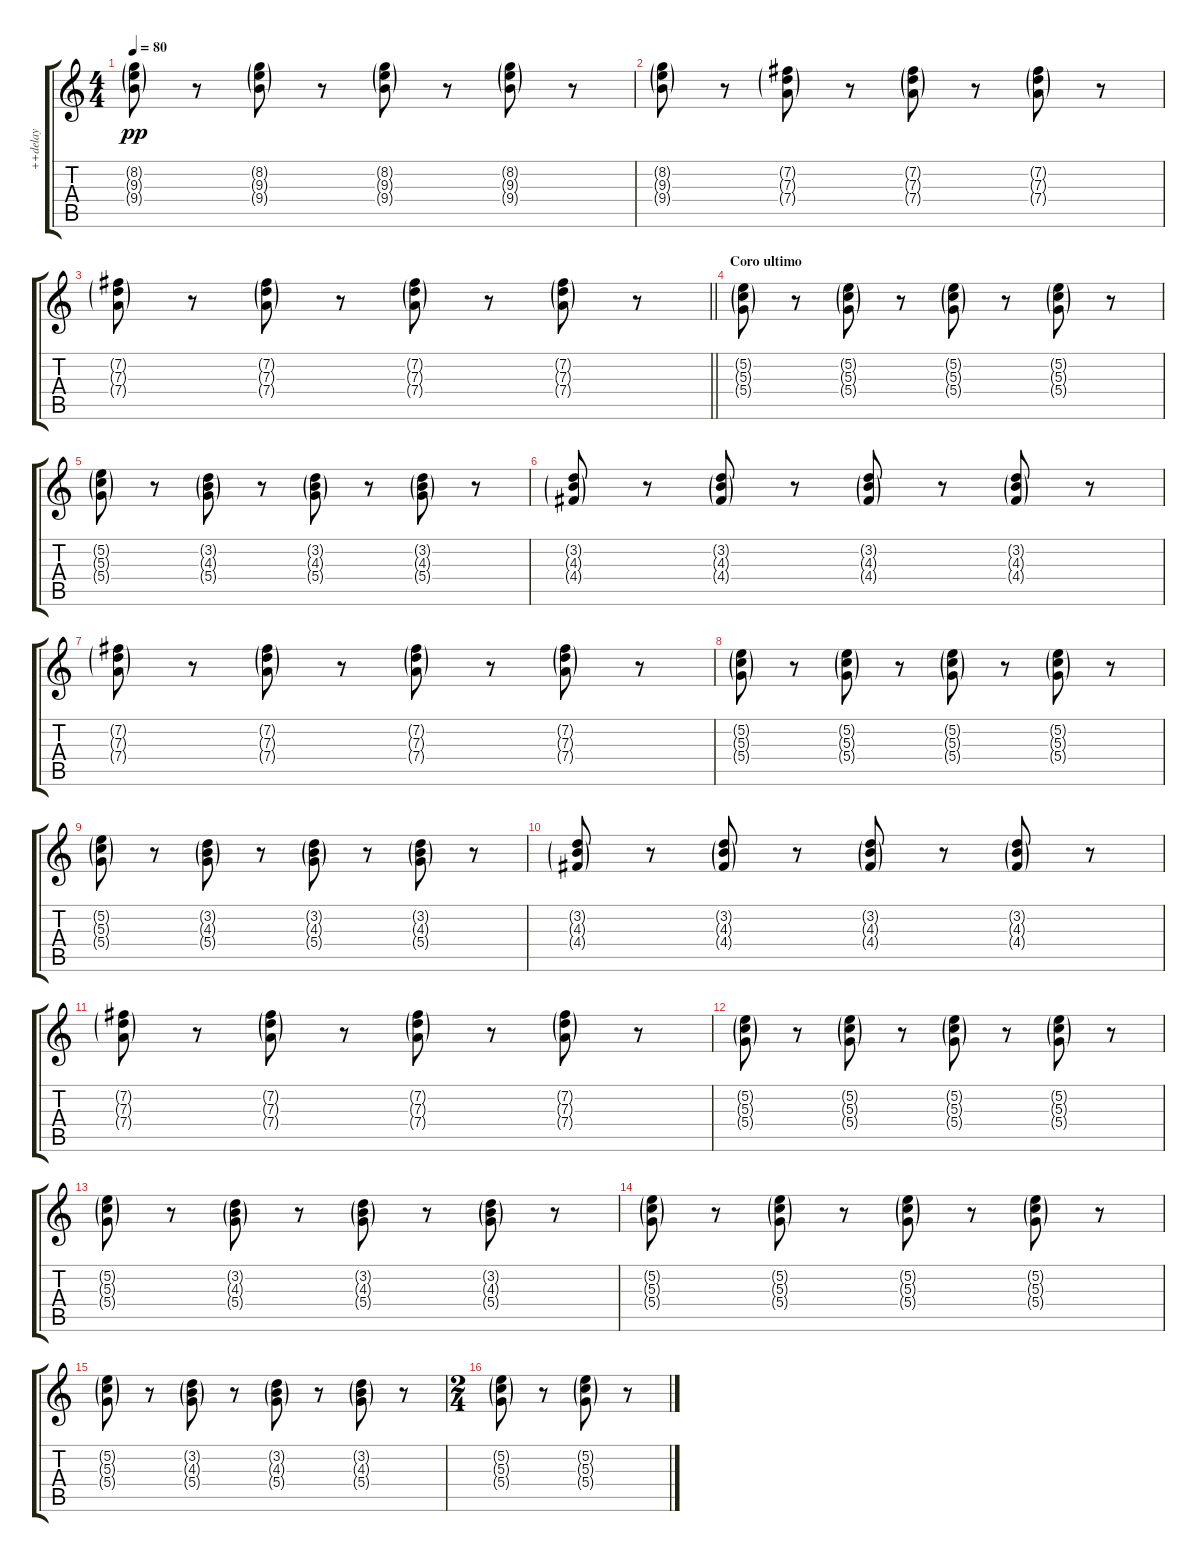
\track ("++delay" "++delay") {instrument acousticguitarsteel}
\staff {score tabs}
\tuning (E4 B3 G3 D3 A2 E2) {hide}
\ts (4 4)
\tempo 80
\clef g2
\ks c
(8.2{g} 9.3{g} 9.4{g}).8{dy pp} r.8 (8.2{g} 9.3{g} 9.4{g}).8 r.8 (8.2{g} 9.3{g} 9.4{g}).8 r.8 (8.2{g} 9.3{g} 9.4{g}).8 r.8 |
(8.2{g} 9.3{g} 9.4{g}).8 r.8 (7.2{g} 7.3{g} 7.4{g}).8 r.8 (7.2{g} 7.3{g} 7.4{g}).8 r.8 (7.2{g} 7.3{g} 7.4{g}).8 r.8 |
\barLineRight lightlight
(7.2{g} 7.3{g} 7.4{g}).8 r.8 (7.2{g} 7.3{g} 7.4{g}).8 r.8 (7.2{g} 7.3{g} 7.4{g}).8 r.8 (7.2{g} 7.3{g} 7.4{g}).8 r.8 |
\section ("" "Coro ultimo")
(5.2{g} 5.3{g} 5.4{g}).8{volume 11} r.8 (5.2{g} 5.3{g} 5.4{g}).8 r.8 (5.2{g} 5.3{g} 5.4{g}).8 r.8 (5.2{g} 5.3{g} 5.4{g}).8 r.8 |
(5.2{g} 5.3{g} 5.4{g}).8 r.8 (3.2{g} 4.3{g} 5.4{g}).8 r.8 (3.2{g} 4.3{g} 5.4{g}).8 r.8 (3.2{g} 4.3{g} 5.4{g}).8 r.8 |
(3.2{g} 4.3{g} 4.4{g}).8 r.8 (3.2{g} 4.3{g} 4.4{g}).8 r.8 (3.2{g} 4.3{g} 4.4{g}).8 r.8 (3.2{g} 4.3{g} 4.4{g}).8 r.8 |
(7.2{g} 7.3{g} 7.4{g}).8 r.8 (7.2{g} 7.3{g} 7.4{g}).8 r.8 (7.2{g} 7.3{g} 7.4{g}).8 r.8 (7.2{g} 7.3{g} 7.4{g}).8 r.8 |
(5.2{g} 5.3{g} 5.4{g}).8 r.8 (5.2{g} 5.3{g} 5.4{g}).8 r.8 (5.2{g} 5.3{g} 5.4{g}).8 r.8 (5.2{g} 5.3{g} 5.4{g}).8 r.8 |
(5.2{g} 5.3{g} 5.4{g}).8 r.8 (3.2{g} 4.3{g} 5.4{g}).8 r.8 (3.2{g} 4.3{g} 5.4{g}).8 r.8 (3.2{g} 4.3{g} 5.4{g}).8 r.8 |
(3.2{g} 4.3{g} 4.4{g}).8 r.8 (3.2{g} 4.3{g} 4.4{g}).8 r.8 (3.2{g} 4.3{g} 4.4{g}).8 r.8 (3.2{g} 4.3{g} 4.4{g}).8 r.8 |
(7.2{g} 7.3{g} 7.4{g}).8 r.8 (7.2{g} 7.3{g} 7.4{g}).8 r.8 (7.2{g} 7.3{g} 7.4{g}).8 r.8 (7.2{g} 7.3{g} 7.4{g}).8 r.8 |
(5.2{g} 5.3{g} 5.4{g}).8 r.8 (5.2{g} 5.3{g} 5.4{g}).8 r.8 (5.2{g} 5.3{g} 5.4{g}).8 r.8 (5.2{g} 5.3{g} 5.4{g}).8 r.8 |
(5.2{g} 5.3{g} 5.4{g}).8 r.8 (3.2{g} 4.3{g} 5.4{g}).8 r.8 (3.2{g} 4.3{g} 5.4{g}).8 r.8 (3.2{g} 4.3{g} 5.4{g}).8 r.8 |
(5.2{g} 5.3{g} 5.4{g}).8 r.8 (5.2{g} 5.3{g} 5.4{g}).8 r.8 (5.2{g} 5.3{g} 5.4{g}).8 r.8 (5.2{g} 5.3{g} 5.4{g}).8 r.8 |
(5.2{g} 5.3{g} 5.4{g}).8 r.8 (3.2{g} 4.3{g} 5.4{g}).8 r.8 (3.2{g} 4.3{g} 5.4{g}).8 r.8 (3.2{g} 4.3{g} 5.4{g}).8 r.8 |
\ts (2 4)
(5.2{g} 5.3{g} 5.4{g}).8 r.8 (5.2{g} 5.3{g} 5.4{g}).8 r.8
